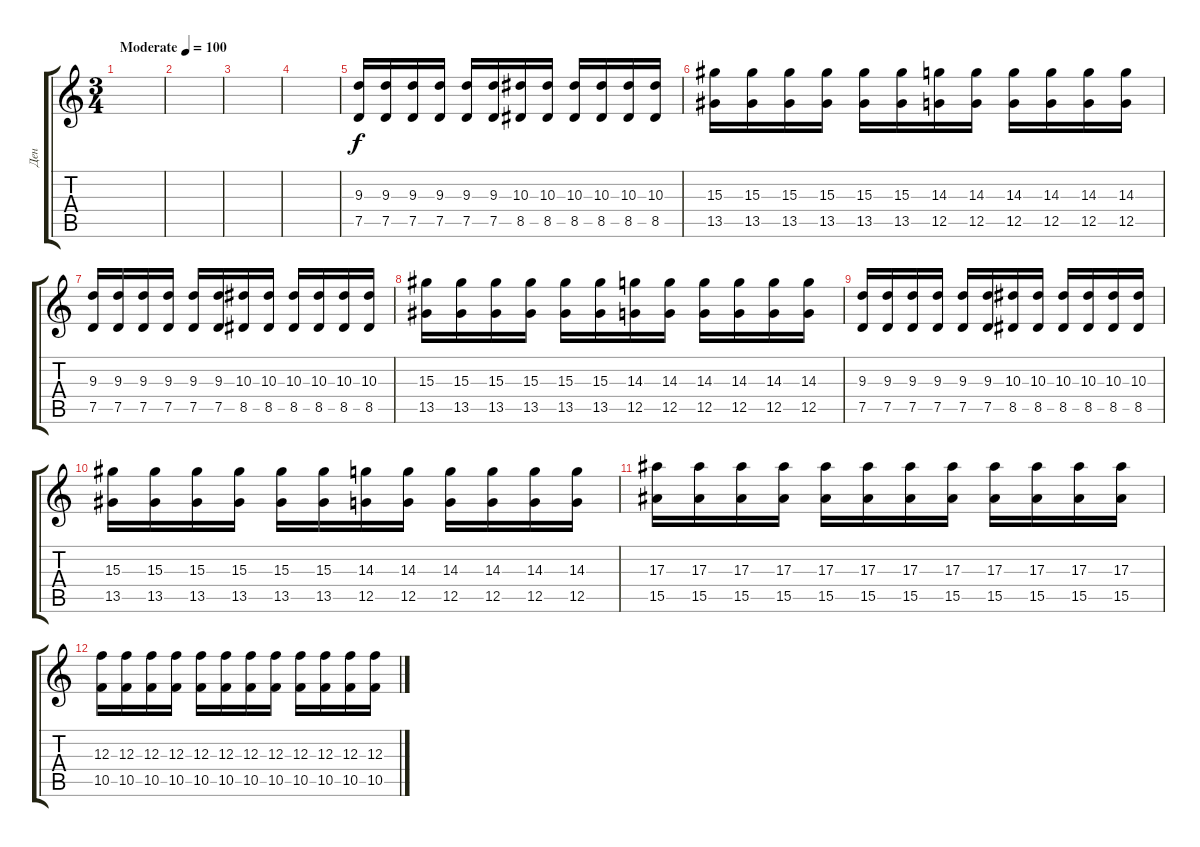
\track ("Ден" "Ден") {instrument overdrivenguitar}
\staff {score tabs}
\tuning (D4 A3 F3 C3 G2 C2) {hide}
\ts (3 4)
\tempo (100 "Moderate")
\clef g2
\ks c
|
|
|
|
(9.3 7.5).16 (9.3 7.5).16 (9.3 7.5).16 (9.3 7.5).16 (9.3 7.5).16 (9.3 7.5).16 (10.3 8.5).16 (10.3 8.5).16 (10.3 8.5).16 (10.3 8.5).16 (10.3 8.5).16 (10.3 8.5).16 |
(15.3 13.5).16 (15.3 13.5).16 (15.3 13.5).16 (15.3 13.5).16 (15.3 13.5).16 (15.3 13.5).16 (14.3 12.5).16 (14.3 12.5).16 (14.3 12.5).16 (14.3 12.5).16 (14.3 12.5).16 (14.3 12.5).16 |
(9.3 7.5).16 (9.3 7.5).16 (9.3 7.5).16 (9.3 7.5).16 (9.3 7.5).16 (9.3 7.5).16 (10.3 8.5).16 (10.3 8.5).16 (10.3 8.5).16 (10.3 8.5).16 (10.3 8.5).16 (10.3 8.5).16 |
(15.3 13.5).16 (15.3 13.5).16 (15.3 13.5).16 (15.3 13.5).16 (15.3 13.5).16 (15.3 13.5).16 (14.3 12.5).16 (14.3 12.5).16 (14.3 12.5).16 (14.3 12.5).16 (14.3 12.5).16 (14.3 12.5).16 |
(9.3 7.5).16 (9.3 7.5).16 (9.3 7.5).16 (9.3 7.5).16 (9.3 7.5).16 (9.3 7.5).16 (10.3 8.5).16 (10.3 8.5).16 (10.3 8.5).16 (10.3 8.5).16 (10.3 8.5).16 (10.3 8.5).16 |
(15.3 13.5).16 (15.3 13.5).16 (15.3 13.5).16 (15.3 13.5).16 (15.3 13.5).16 (15.3 13.5).16 (14.3 12.5).16 (14.3 12.5).16 (14.3 12.5).16 (14.3 12.5).16 (14.3 12.5).16 (14.3 12.5).16 |
(17.3 15.5).16 (17.3 15.5).16 (17.3 15.5).16 (17.3 15.5).16 (17.3 15.5).16 (17.3 15.5).16 (17.3 15.5).16 (17.3 15.5).16 (17.3 15.5).16 (17.3 15.5).16 (17.3 15.5).16 (17.3 15.5).16 |
(12.3 10.5).16 (12.3 10.5).16 (12.3 10.5).16 (12.3 10.5).16 (12.3 10.5).16 (12.3 10.5).16 (12.3 10.5).16 (12.3 10.5).16 (12.3 10.5).16 (12.3 10.5).16 (12.3 10.5).16 (12.3 10.5).16
